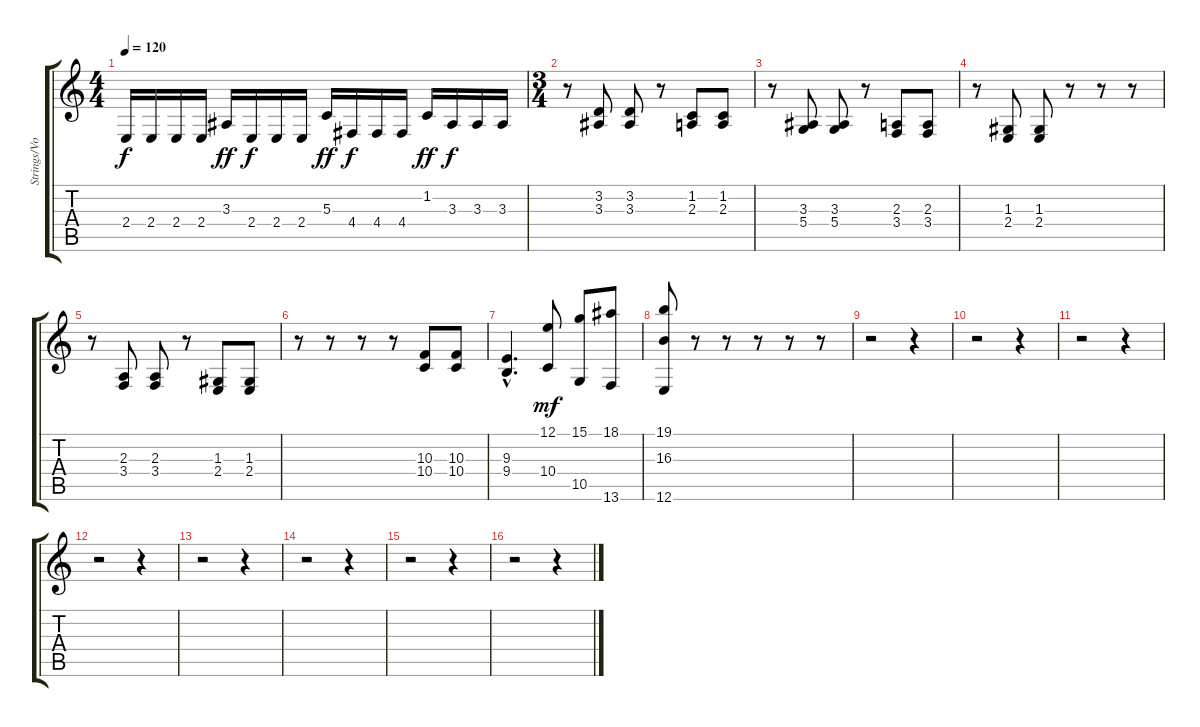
\track ("Strings/Vocals" "Strings/Vo") {instrument tremolostrings}
\staff {score tabs}
\tuning (E4 B3 G3 D3 A2 E2) {hide}
\ts (4 4)
\tempo 120
\clef g2
\ks c
2.4.16{dy f} 2.4.16 2.4.16 2.4.16 3.3.16{dy ff} 2.4.16{dy f} 2.4.16 2.4.16 5.3.16{dy ff} 4.4.16{dy f} 4.4.16 4.4.16 1.2.16{dy ff} 3.3.16{dy f} 3.3.16 3.3.16 |
\ts (3 4)
r.8{volume 14 balance 8 instrument tremolostrings} (3.2 3.3).8 (3.2 3.3).8 r.8 (1.2 2.3).8 (1.2 2.3).8 |
r.8 (3.3 5.4).8 (3.3 5.4).8 r.8 (2.3 3.4).8 (2.3 3.4).8 |
r.8 (1.3 2.4).8 (1.3 2.4).8 r.8 r.8 r.8 |
r.8 (2.3 3.4).8 (2.3 3.4).8 r.8 (1.3 2.4).8 (1.3 2.4).8 |
r.8 r.8 r.8 r.8 (10.3 10.4).8 (10.3 10.4).8 |
(9.3{hac} 9.4{hac}).4{d} (12.1 10.4).8{dy mf} (15.1 10.5).8 (18.1 13.6).8 |
(19.1 16.3 12.6).8 r.8 r.8 r.8 r.8 r.8 |
r.2 r.4 |
r.2 r.4 |
r.2 r.4 |
r.2 r.4 |
r.2 r.4 |
r.2 r.4 |
r.2 r.4 |
r.2 r.4
